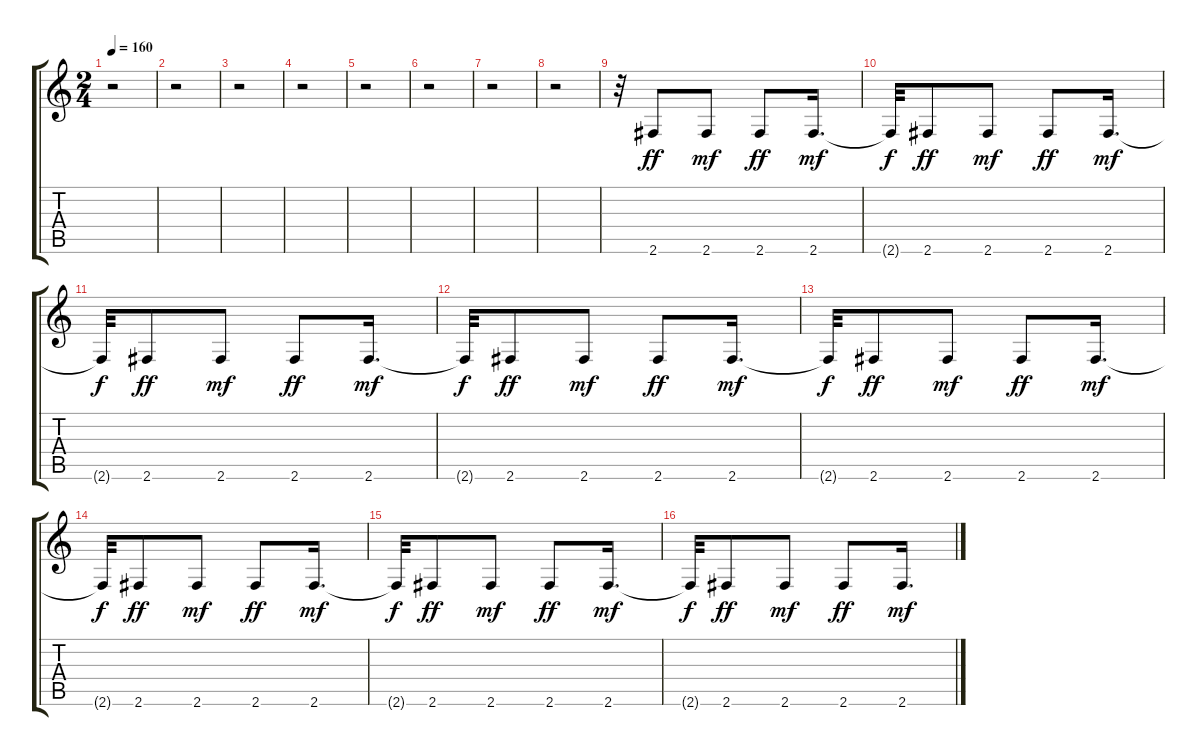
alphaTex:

\track "" {instrument acousticguitarsteel}
\staff {score tabs}
\tuning (E4 B3 G3 D3 A2 E2) {hide}
\ts (2 4)
\tempo 160
\clef g2
\ks c
r.2{dy mf} |
r.2 |
r.2 |
r.2 |
r.2 |
r.2 |
r.2 |
r.2 |
r.32 2.6.8{dy ff} 2.6.8{dy mf} 2.6.8{dy ff} 2.6.16{d dy mf} |
2.6{t}.32{dy f} 2.6.8{dy ff} 2.6.8{dy mf} 2.6.8{dy ff} 2.6.16{d dy mf} |
2.6{t}.32{dy f} 2.6.8{dy ff} 2.6.8{dy mf} 2.6.8{dy ff} 2.6.16{d dy mf} |
2.6{t}.32{dy f} 2.6.8{dy ff} 2.6.8{dy mf} 2.6.8{dy ff} 2.6.16{d dy mf} |
2.6{t}.32{dy f} 2.6.8{dy ff} 2.6.8{dy mf} 2.6.8{dy ff} 2.6.16{d dy mf} |
2.6{t}.32{dy f} 2.6.8{dy ff} 2.6.8{dy mf} 2.6.8{dy ff} 2.6.16{d dy mf} |
2.6{t}.32{dy f} 2.6.8{dy ff} 2.6.8{dy mf} 2.6.8{dy ff} 2.6.16{d dy mf} |
2.6{t}.32{dy f} 2.6.8{dy ff} 2.6.8{dy mf} 2.6.8{dy ff} 2.6.16{d dy mf}
